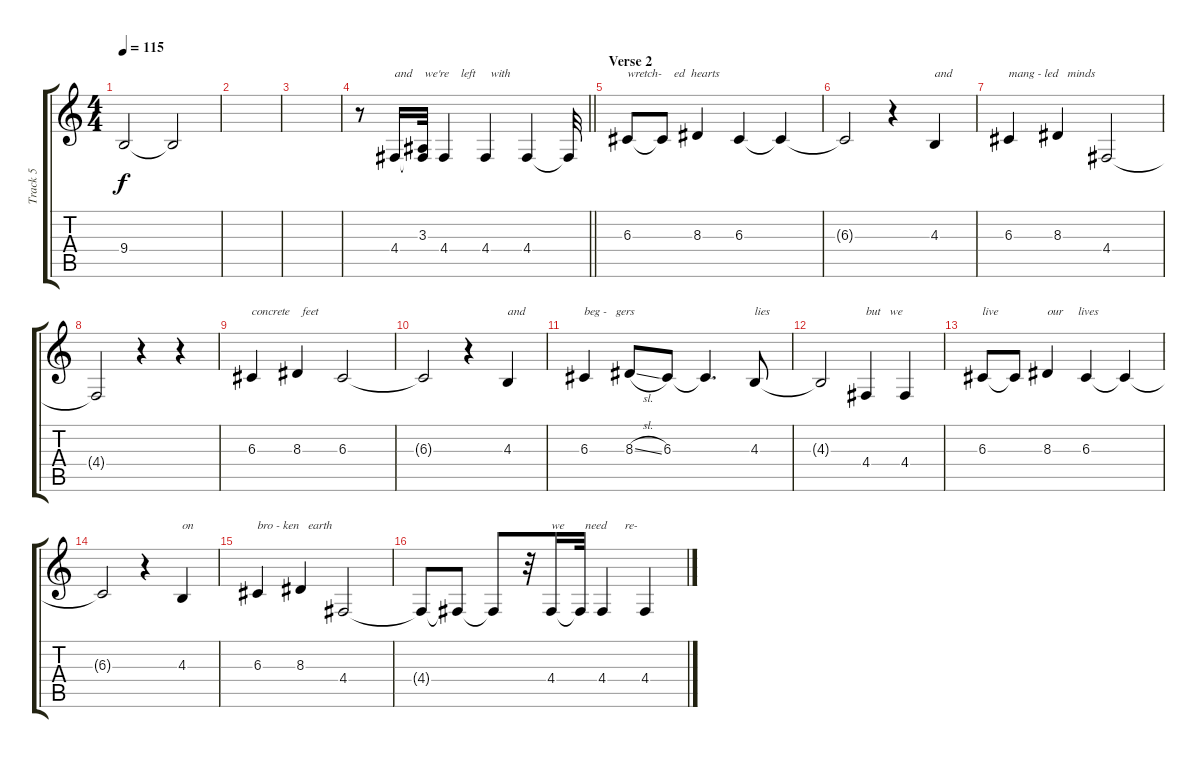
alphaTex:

\track ("Track 5" "Track 5") {instrument altosax}
\staff {score tabs}
\tuning (E4 B3 G3 D3 A2 E2) {hide}
\ts (4 4)
\tempo 115
\clef g2
\ks c
9.4{t}.2{dy f} 9.4{t}.2 |
|
|
\barLineRight lightlight
r.8 4.4.16{txt "and    we're    left     with"} (3.3 4.4{t}).32 4.4.4 4.4.4 4.4.4 4.4{t}.32 |
\section ("" "Verse 2")
6.3.8{txt "wretch-    ed  hearts"} 6.3{t}.8 8.3.4 6.3.4 6.3{t}.4 |
6.3{t}.2 r.4 4.3.4{txt "and   "} |
6.3.4{txt "mang - led   minds"} 8.3.4 4.4.2 |
4.4{t}.2 r.4 r.4 |
6.3.4{txt "concrete    feet"} 8.3.4 6.3.2 |
6.3{t}.2 r.4 4.3.4{txt "and"} |
6.3.4{txt "beg -   gers "} 8.3{sl}.8 6.3.8 6.3{t}.4{d} 4.3.8{txt "lies"} |
4.3{t}.2 4.4.4{txt "but   we"} 4.4.4 |
6.3.8{txt "live"} 6.3{t}.8 8.3.4{txt "our     lives"} 6.3.4 6.3{t}.4 |
6.3{t}.2 r.4 4.3.4{txt "on"} |
6.3.4{txt "bro - ken   earth"} 8.3.4 4.4.2 |
4.4{t}.8 4.4{t}.8 4.4{t}.8 r.32 4.4.16{txt "we       need      re-"} 4.4{t}.32 4.4.4 4.4.4
